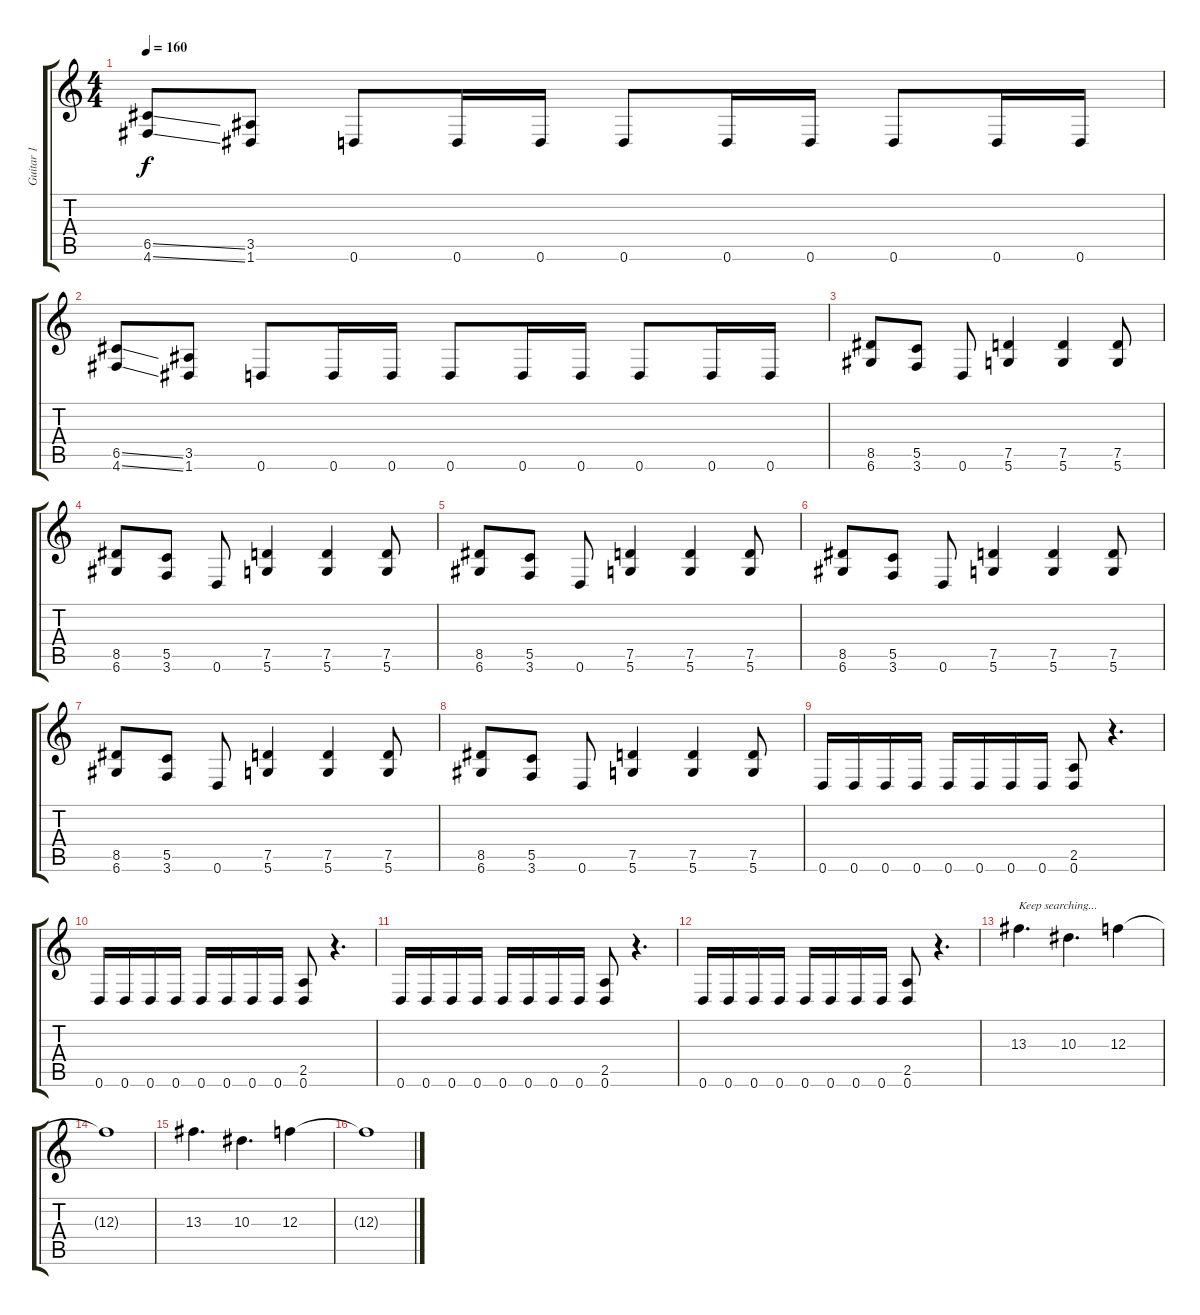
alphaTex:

\track ("Guitar 1" "Guitar 1") {instrument overdrivenguitar}
\staff {score tabs}
\tuning (D4 A3 F3 C3 G2 D2) {hide}
\ts (4 4)
\tempo 160
\clef g2
\ks c
(6.5{ss} 4.6{ss}).8{dy f} (3.5 1.6).8 0.6.8 0.6.16 0.6.16 0.6.8 0.6.16 0.6.16 0.6.8 0.6.16 0.6.16 |
(6.5{ss} 4.6{ss}).8 (3.5 1.6).8 0.6.8 0.6.16 0.6.16 0.6.8 0.6.16 0.6.16 0.6.8 0.6.16 0.6.16 |
(8.5 6.6).8 (5.5 3.6).8 0.6.8 (7.5 5.6).4 (7.5 5.6).4 (7.5 5.6).8 |
(8.5 6.6).8 (5.5 3.6).8 0.6.8 (7.5 5.6).4 (7.5 5.6).4 (7.5 5.6).8 |
(8.5 6.6).8 (5.5 3.6).8 0.6.8 (7.5 5.6).4 (7.5 5.6).4 (7.5 5.6).8 |
(8.5 6.6).8 (5.5 3.6).8 0.6.8 (7.5 5.6).4 (7.5 5.6).4 (7.5 5.6).8 |
(8.5 6.6).8 (5.5 3.6).8 0.6.8 (7.5 5.6).4 (7.5 5.6).4 (7.5 5.6).8 |
(8.5 6.6).8 (5.5 3.6).8 0.6.8 (7.5 5.6).4 (7.5 5.6).4 (7.5 5.6).8 |
0.6.16 0.6.16 0.6.16 0.6.16 0.6.16 0.6.16 0.6.16 0.6.16 (2.5 0.6).8 r.4{d} |
0.6.16 0.6.16 0.6.16 0.6.16 0.6.16 0.6.16 0.6.16 0.6.16 (2.5 0.6).8 r.4{d} |
0.6.16 0.6.16 0.6.16 0.6.16 0.6.16 0.6.16 0.6.16 0.6.16 (2.5 0.6).8 r.4{d} |
0.6.16 0.6.16 0.6.16 0.6.16 0.6.16 0.6.16 0.6.16 0.6.16 (2.5 0.6).8 r.4{d} |
13.3.4{d txt "Keep searching..."} 10.3.4{d} 12.3.4 |
12.3{t}.1 |
13.3.4{d} 10.3.4{d} 12.3.4 |
12.3{t}.1
